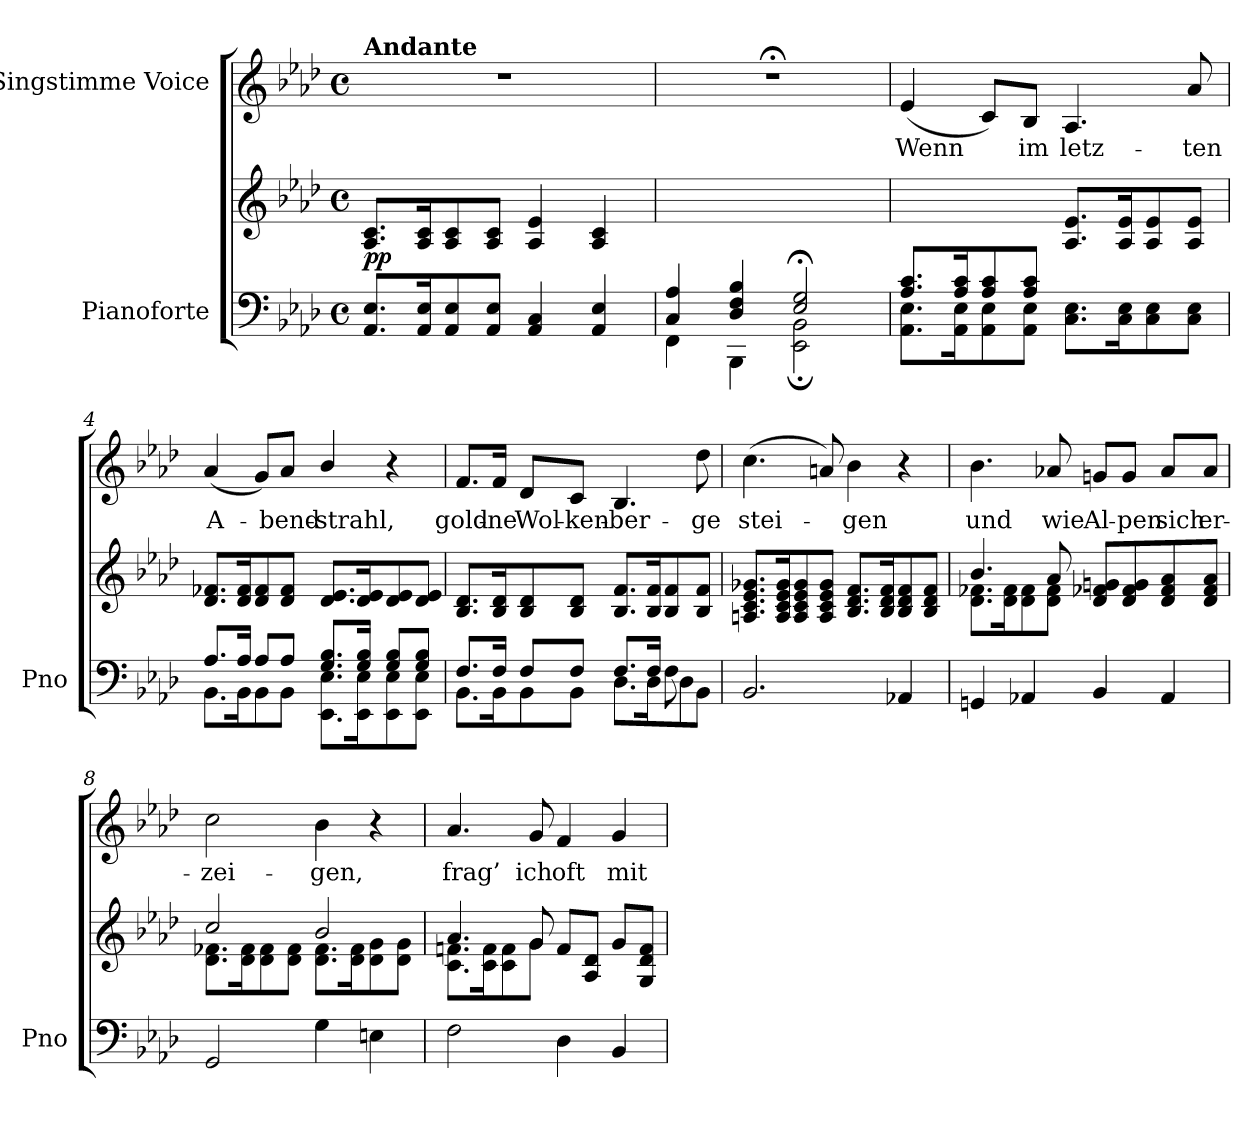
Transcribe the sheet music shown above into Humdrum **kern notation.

**kern	**kern	**dynam	**kern	**text
*part2	*part2	*part2	*part1	*part1
*staff3	*staff2	*staff2/3	*staff1	*staff1
*I"Pianoforte	*	*	*I"Singstimme Voice	*
*I'Pno	*	*	*	*
*clefF4	*clefG2	*	*clefG2	*
*k[b-e-a-d-]	*k[b-e-a-d-]	*	*k[b-e-a-d-]	*
*M4/4	*M4/4	*	*M4/4	*
*met(c)	*met(c)	*	*met(c)	*
=1	=1	=1	=1	=1
!	!	!	!LO:TX:a:B:t=Andante	!
!	!	!LO:DY:b	!	!
8.AA-/ 8.E-/L	8.A-/ 8.c/L	pp	1r	.
16AA-/ 16E-/K	16A-/ 16c/K	.	.	.
8AA-/ 8E-/	8A-/ 8c/	.	.	.
8AA-/ 8E-/J	8A-/ 8c/J	.	.	.
4AA-/ 4C/	4A-/ 4e-/	.	.	.
4AA-/ 4E-/	4A-/ 4c/	.	.	.
=2	=2	=2	=2	=2
*^	*	*	*	*
4C/ 4A-/	4FF\	1ryy	.	1r;<	.
4D-/ 4F/ 4B-/	4BBB-\	.	.	.	.
2E-/;< 2G/;<	2EE-\; 2BB-\;	.	.	.	.
=3	=3	=3	=3	=3	=3
!	!	!	!	!	!LO:LY:b
8.A-/ 8.c/L	8.AA-\ 8.E-\L	2ryy	.	(4e-/	Wenn
16A-/ 16c/K	16AA-\ 16E-\K	.	.	.	.
8A-/ 8c/	8AA-\ 8E-\	.	.	8c/L)	.
!	!	!	!	!	!LO:LY:b
8A-/ 8c/J	8AA-\ 8E-\J	.	.	8B-/J	im
!	!	!	!	!	!LO:LY:b
2ryy	8.C\ 8.E-\L	8.A-/ 8.e-/L	.	4.A-/	letz-
.	16C\ 16E-\K	16A-/ 16e-/K	.	.	.
.	8C\ 8E-\	8A-/ 8e-/	.	.	.
!	!	!	!	!	!LO:LY:b
.	8C\ 8E-\J	8A-/ 8e-/J	.	8a-/	-ten
=4	=4	=4	=4	=4	=4
!	!	!	!	!	!LO:LY:b
8.A-/L	8.BB-\L	8.d-/ 8.f-X/L	.	(4a-/	A-
16A-/Jk	16BB-\K	16d-/ 16f-/K	.	.	.
8A-/L	8BB-\	8d-/ 8f-/	.	8g/L)	.
!	!	!	!	!	!LO:LY:b
8A-/J	8BB-\J	8d-/ 8f-/J	.	8a-/J	-bend-
!	!	!	!	!	!LO:LY:b
8.G/ 8.B-/L	8.EE-\ 8.E-\L	8.d-/ 8.e-/L	.	4b-/	-strahl,
16G/ 16B-/Jk	16EE-\ 16E-\K	16d-/ 16e-/K	.	.	.
8G/ 8B-/L	8EE-\ 8E-\	8d-/ 8e-/	.	4r	.
8G/ 8B-/J	8EE-\ 8E-\J	8d-/ 8e-/J	.	.	.
!!LO:LB:g=z
=5	=5	=5	=5	=5	=5
*	*	*^	*	*	*
!	!	!	!	!	!	!LO:LY:b
8.F/L	8.BB-\L	8.B-/ 8.d-/L	2..ryy	.	8.f/L	gold-
!	!	!	!	!	!	!LO:LY:b
16F/Jk	16BB-\K	16B-/ 16d-/K	.	.	16f/Jk	-ne
!	!	!	!	!	!	!LO:LY:b
8F/L	8BB-\	8B-/ 8d-/	.	.	8d-/L	Wol-
!	!	!	!	!	!	!LO:LY:b
8F/J	8BB-\J	8B-/ 8d-/J	.	.	8c/J	-ken-
!	!	!	!	!	!	!LO:LY:b
8.F/L	8.D-\L	8.B-/ 8.f/L	.	.	4.B-/	-ber-
16F/Jk	16D-\K	16B-/ 16f/K	.	.	.	.
8F\	8D-\	8B-/ 8f/	.	.	.	.
!	!	!	!	!	!	!LO:LY:b
8ryy	8BB-\J	8B-/ 8f/J	8ryy	.	8dd-\	-ge
=6	=6	=6	=6	=6	=6	=6
!	!	!	!	!	!	!LO:LY:b
*v	*v	*	*	*	*	*
*	*v	*v	*	*	*
2.BB-/	8.An/ 8.c/ 8.e-/ 8.g-X/L	.	(4.cc\	stei-
.	16A/ 16c/ 16e-/ 16g-/K	.	.	.
.	8A/ 8c/ 8e-/ 8g-/	.	.	.
.	8A/ 8c/ 8e-/ 8g-/J	.	8an/)	.
!	!	!	!	!LO:LY:b
.	8.B-/ 8.d-/ 8.f/L	.	4b-\	-gen
.	16B-/ 16d-/ 16f/K	.	.	.
4AA-X/	8B-/ 8d-/ 8f/	.	4r	.
.	8B-/ 8d-/ 8f/J	.	.	.
=7	=7	=7	=7	=7
*	*^	*	*	*
!	!	!	!	!	!LO:LY:b
4GGn/	4.b-/	8.d-\ 8.f-X\L	.	4.b-\	und
.	.	16d-\ 16f-\K	.	.	.
4AA-X/	.	8d-\ 8f-\	.	.	.
!	!	!	!	!	!LO:LY:b
.	8a-/	8d-\ 8f-\J	.	8a-X/	wie
!	!	!	!	!	!LO:LY:b
4BB-/	8d-/ 8f-X/ 8gn/L	2ryy	.	8gn/L	Al-
!	!	!	!	!	!LO:LY:b
.	8d-/ 8f-/ 8g/	.	.	8g/J	-pen
!	!	!	!	!	!LO:LY:b
4AA-/	8d-/ 8f-/ 8a-/	.	.	8a-/L	sich
!	!	!	!	!	!LO:LY:b
.	8d-/ 8f-/ 8a-/J	.	.	8a-/J	er-
!!LO:LB:g=z
=8	=8	=8	=8	=8	=8
!	!	!	!	!	!LO:LY:b
2GG/	2cc/	8.d-\ 8.f-X\L	.	2cc\	-zei-
.	.	16d-\ 16f-\K	.	.	.
.	.	8d-\ 8f-\	.	.	.
.	.	8d-\ 8f-\J	.	.	.
!	!	!	!	!	!LO:LY:b
4G\	2b-/	8.d-\ 8.f-\L	.	4b-\	-gen,
.	.	16d-\ 16f-\K	.	.	.
4En\	.	8d-\ 8g\	.	4r	.
.	.	8d-\ 8g\J	.	.	.
!!LO:PB:g=z
=9	=9	=9	=9	=9	=9
!	!	!	!	!	!LO:LY:b
2F\	4.a-/	8.c\ 8.fn\L	.	4.a-/	frag’
.	.	16c\ 16f\K	.	.	.
.	.	8c\ 8f\	.	.	.
!	!	!	!	!	!LO:LY:b
.	8g/	8g\J	.	8g/	ich
!	!	!	!	!	!LO:LY:b
4D-\	8f/L	2ryy	.	4f/	oft
.	8A-/ 8d-/J	.	.	.	.
!	!	!	!	!	!LO:LY:b
4BB-/	8g/L	.	.	4g/	mit
.	8G/ 8d-/ 8f/J	.	.	.	.
*	*v	*v	*	*	*
=	=	=	=	=
*-	*-	*-	*-	*-
